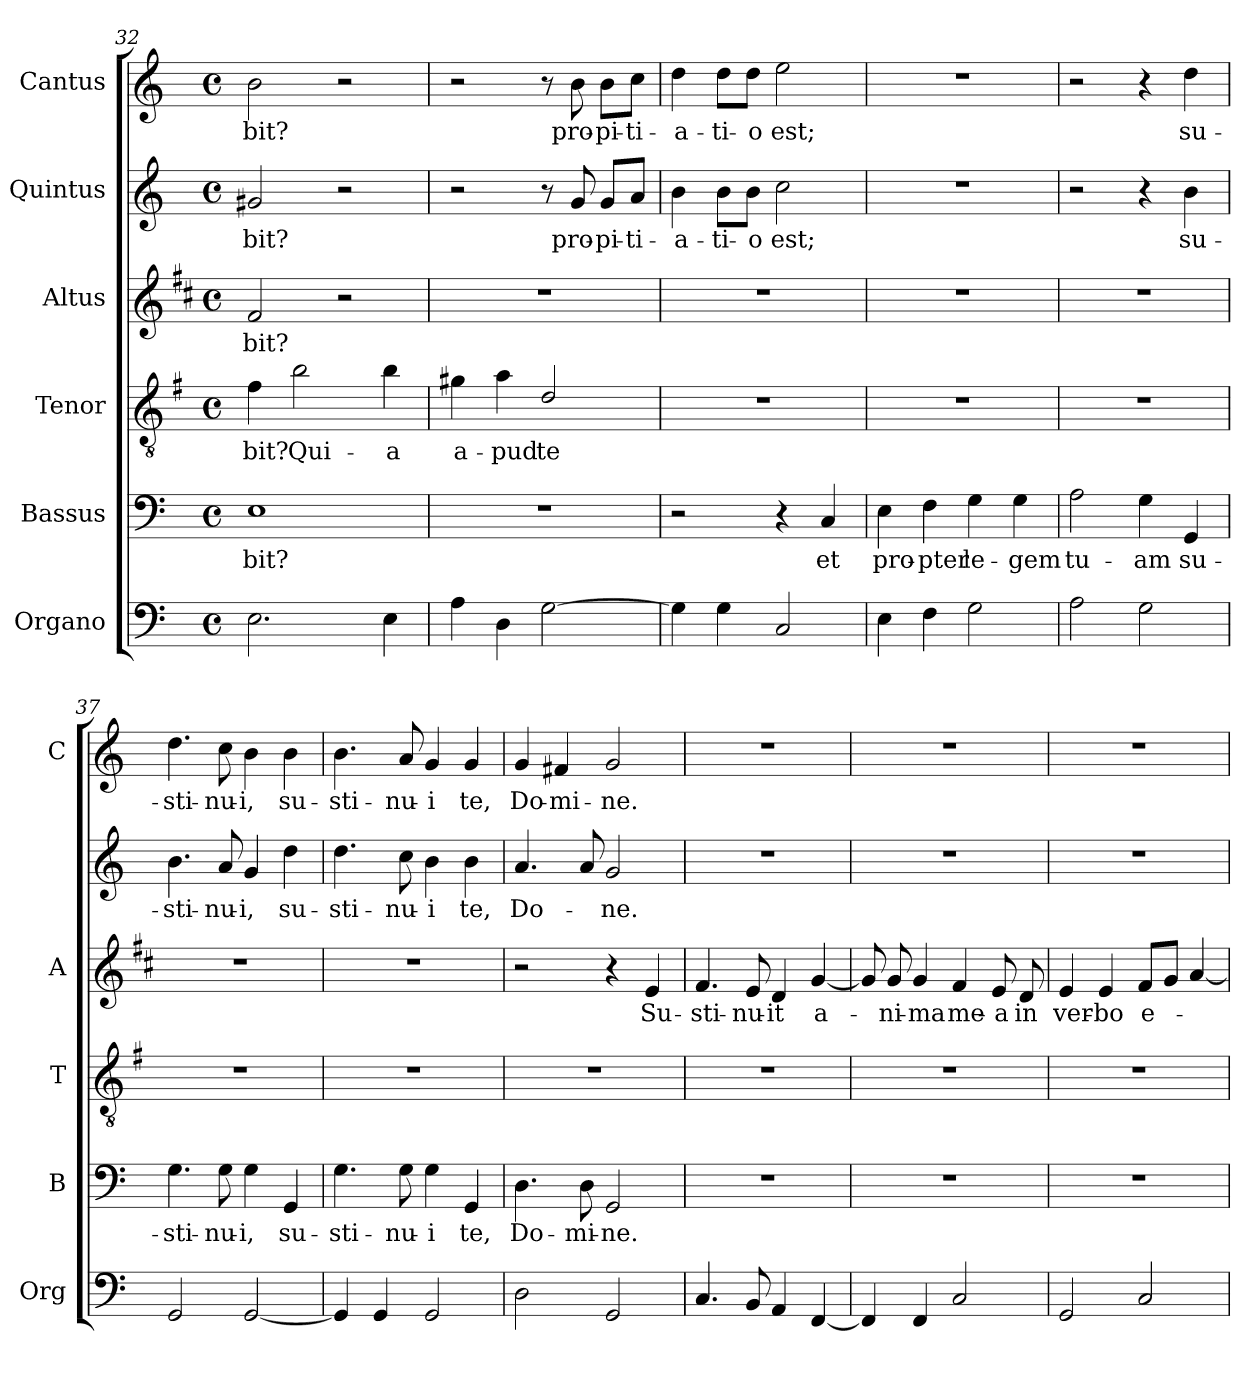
**kern	**kern	**text	**kern	**text	**kern	**text	**kern	**text	**kern	**text
*part6	*part5	*part5	*part4	*part4	*part3	*part3	*part2	*part2	*part1	*part1
*staff6	*staff5	*staff5	*staff4	*staff4	*staff3	*staff3	*staff2	*staff2	*staff1	*staff1
*I"Organo	*I"Bassus	*	*I"Tenor	*	*I"Altus	*	*I"Quintus	*	*I"Cantus	*
*I'Org	*I'B	*	*I'T	*	*I'A	*	*	*	*I'C	*
*clefF4	*clefF4	*	*clefGv2	*	*clefG2	*	*clefG2	*	*clefG2	*
*	*	*	*ITrd4c7	*	*ITrd1c2	*	*	*	*	*
*k[]	*k[]	*	*k[]	*	*k[]	*	*k[]	*	*k[]	*
*C:	*C:	*	*C:	*	*C:	*	*C:	*	*C:	*
*M4/4	*M4/4	*	*M4/4	*	*M4/4	*	*M4/4	*	*M4/4	*
*met(c)	*met(c)	*	*met(c)	*	*met(c)	*	*met(c)	*	*met(c)	*
=32	=32	=32	=32	=32	=32	=32	=32	=32	=32	=32
!	!	!LO:LY:b	!	!LO:LY:b	!	!LO:LY:b	!	!LO:LY:b	!	!LO:LY:b
2.E\	1E	-bit?	4B\	-bit?	2e/	-bit?	2g#X/	-bit?	2b\	-bit?
!	!	!	!	!LO:LY:b	!	!	!	!	!	!
.	.	.	2e\	Qui-	.	.	.	.	.	.
.	.	.	.	.	2r	.	2r	.	2r	.
!	!	!	!	!LO:LY:b	!	!	!	!	!	!
4E\	.	.	4e\	-a	.	.	.	.	.	.
=33	=33	=33	=33	=33	=33	=33	=33	=33	=33	=33
!	!	!	!	!LO:LY:b	!	!	!	!	!	!
4A\	1r	.	4c#X\	a-	1r	.	2r	.	2r	.
!	!	!	!	!LO:LY:b	!	!	!	!	!	!
4D\	.	.	4d\	-pud	.	.	.	.	.	.
!	!	!	!	!LO:LY:b	!	!	!	!	!	!
[2G\	.	.	2G/	te	.	.	8r	.	8r	.
!	!	!	!	!	!	!	!	!LO:LY:b	!	!LO:LY:b
.	.	.	.	.	.	.	8g/	pro-	8b\	pro-
!	!	!	!	!	!	!	!	!LO:LY:b	!	!LO:LY:b
.	.	.	.	.	.	.	8g/L	-pi-	8b\L	-pi-
!	!	!	!	!	!	!	!	!LO:LY:b	!	!LO:LY:b
.	.	.	.	.	.	.	8a/J	-ti-	8cc\J	-ti-
=34	=34	=34	=34	=34	=34	=34	=34	=34	=34	=34
!	!	!	!	!	!	!	!	!LO:LY:b	!	!LO:LY:b
4G\]	2r	.	1r	.	1r	.	4b\	-a-	4dd\	-a-
!	!	!	!	!	!	!	!	!LO:LY:b	!	!LO:LY:b
4G\	.	.	.	.	.	.	8b\L	-ti-	8dd\L	-ti-
!	!	!	!	!	!	!	!	!LO:LY:b	!	!LO:LY:b
.	.	.	.	.	.	.	8b\J	-o	8dd\J	-o
!	!	!	!	!	!	!	!	!LO:LY:b	!	!LO:LY:b
2C/	4r	.	.	.	.	.	2cc\	est;	2ee\	est;
!	!	!LO:LY:b	!	!	!	!	!	!	!	!
.	4C/	et	.	.	.	.	.	.	.	.
=35	=35	=35	=35	=35	=35	=35	=35	=35	=35	=35
!	!	!LO:LY:b	!	!	!	!	!	!	!	!
4E\	4E\	pro-	1r	.	1r	.	1r	.	1r	.
!	!	!LO:LY:b	!	!	!	!	!	!	!	!
4F\	4F\	-pter	.	.	.	.	.	.	.	.
!	!	!LO:LY:b	!	!	!	!	!	!	!	!
2G\	4G\	le-	.	.	.	.	.	.	.	.
!	!	!LO:LY:b	!	!	!	!	!	!	!	!
.	4G\	-gem	.	.	.	.	.	.	.	.
=36	=36	=36	=36	=36	=36	=36	=36	=36	=36	=36
!	!	!LO:LY:b	!	!	!	!	!	!	!	!
2A\	2A\	tu-	1r	.	1r	.	2r	.	2r	.
!	!	!LO:LY:b	!	!	!	!	!	!	!	!
2G\	4G\	-am	.	.	.	.	4r	.	4r	.
!	!	!LO:LY:b	!	!	!	!	!	!LO:LY:b	!	!LO:LY:b
.	4GG/	su-	.	.	.	.	4b\	su-	4dd\	su-
!!LO:PB:g=z
=37	=37	=37	=37	=37	=37	=37	=37	=37	=37	=37
!	!	!LO:LY:b	!	!	!	!	!	!LO:LY:b	!	!LO:LY:b
2GG/	4.G\	-sti-	1r	.	1r	.	4.b\	-sti-	4.dd\	-sti-
!	!	!LO:LY:b	!	!	!	!	!	!LO:LY:b	!	!LO:LY:b
.	8G\	-nu-	.	.	.	.	8a/	-nu-	8cc\	-nu-
!	!	!LO:LY:b	!	!	!	!	!	!LO:LY:b	!	!LO:LY:b
[2GG/	4G\	-i,	.	.	.	.	4g/	-i,	4b\	-i,
!	!	!LO:LY:b	!	!	!	!	!	!LO:LY:b	!	!LO:LY:b
.	4GG/	su-	.	.	.	.	4dd\	su-	4b\	su-
=38	=38	=38	=38	=38	=38	=38	=38	=38	=38	=38
!	!	!LO:LY:b	!	!	!	!	!	!LO:LY:b	!	!LO:LY:b
4GG/]	4.G\	-sti-	1r	.	1r	.	4.dd\	-sti-	4.b\	-sti-
4GG/	.	.	.	.	.	.	.	.	.	.
!	!	!LO:LY:b	!	!	!	!	!	!LO:LY:b	!	!LO:LY:b
.	8G\	-nu-	.	.	.	.	8cc\	-nu-	8a/	-nu-
!	!	!LO:LY:b	!	!	!	!	!	!LO:LY:b	!	!LO:LY:b
2GG/	4G\	-i	.	.	.	.	4b\	-i	4g/	-i
!	!	!LO:LY:b	!	!	!	!	!	!LO:LY:b	!	!LO:LY:b
.	4GG/	te,	.	.	.	.	4b\	te,	4g/	te,
=39	=39	=39	=39	=39	=39	=39	=39	=39	=39	=39
!	!	!LO:LY:b	!	!	!	!	!	!LO:LY:b	!	!LO:LY:b
2D\	4.D\	Do-	1r	.	2r	.	4.a/	Do-	4g/	Do-
!	!	!	!	!	!	!	!	!	!	!LO:LY:b
.	.	.	.	.	.	.	.	.	4f#X/	-mi-
!	!	!LO:LY:b	!	!	!	!	!	!	!	!
.	8D\	-mi-	.	.	.	.	8a/	.	.	.
!	!	!LO:LY:b	!	!	!	!	!	!LO:LY:b	!	!LO:LY:b
2GG/	2GG/	-ne.	.	.	4r	.	2g/	-ne.	2g/	-ne.
!	!	!	!	!	!	!LO:LY:b	!	!	!	!
.	.	.	.	.	4d/	Su-	.	.	.	.
=40	=40	=40	=40	=40	=40	=40	=40	=40	=40	=40
!	!	!	!	!	!	!LO:LY:b	!	!	!	!
4.C/	1r	.	1r	.	4.e/	-sti-	1r	.	1r	.
!	!	!	!	!	!	!LO:LY:b	!	!	!	!
8BB/	.	.	.	.	8d/	-nu-	.	.	.	.
!	!	!	!	!	!	!LO:LY:b	!	!	!	!
4AA/	.	.	.	.	4c/	-it	.	.	.	.
!	!	!	!	!	!	!LO:LY:b	!	!	!	!
[4FF/	.	.	.	.	[4f/	a-	.	.	.	.
=41	=41	=41	=41	=41	=41	=41	=41	=41	=41	=41
4FF/]	1r	.	1r	.	8f/]	.	1r	.	1r	.
!	!	!	!	!	!	!LO:LY:b	!	!	!	!
.	.	.	.	.	8f/	-ni-	.	.	.	.
!	!	!	!	!	!	!LO:LY:b	!	!	!	!
4FF/	.	.	.	.	4f/	-ma	.	.	.	.
!	!	!	!	!	!	!LO:LY:b	!	!	!	!
2C/	.	.	.	.	4e/	me-	.	.	.	.
!	!	!	!	!	!	!LO:LY:b	!	!	!	!
.	.	.	.	.	8d/	-a	.	.	.	.
!	!	!	!	!	!	!LO:LY:b	!	!	!	!
.	.	.	.	.	8c/	in	.	.	.	.
=42	=42	=42	=42	=42	=42	=42	=42	=42	=42	=42
!	!	!	!	!	!	!LO:LY:b	!	!	!	!
2GG/	1r	.	1r	.	4d/	ver-	1r	.	1r	.
!	!	!	!	!	!	!LO:LY:b	!	!	!	!
.	.	.	.	.	4d/	-bo	.	.	.	.
!	!	!	!	!	!	!LO:LY:b	!	!	!	!
2C/	.	.	.	.	8e/L	e-	.	.	.	.
.	.	.	.	.	8f/J	.	.	.	.	.
.	.	.	.	.	[4g/	.	.	.	.	.
=	=	=	=	=	=	=	=	=	=	=
*-	*-	*-	*-	*-	*-	*-	*-	*-	*-	*-
